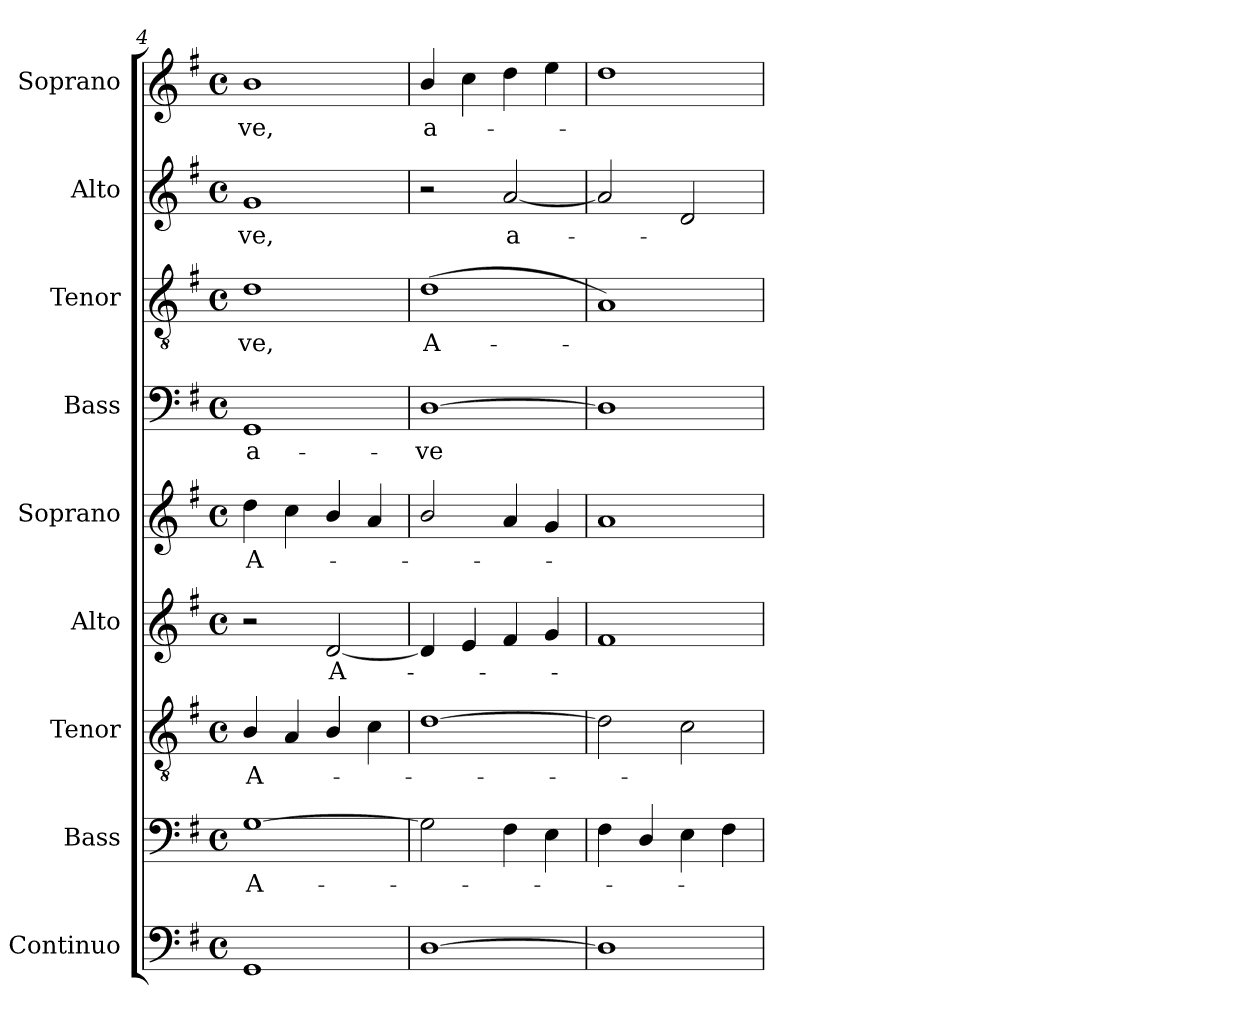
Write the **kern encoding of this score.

**kern	**kern	**text	**kern	**text	**kern	**text	**kern	**text	**kern	**text	**kern	**text	**kern	**text	**kern	**text
*part9	*part8	*part8	*part7	*part7	*part6	*part6	*part5	*part5	*part4	*part4	*part3	*part3	*part2	*part2	*part1	*part1
*staff9	*staff8	*staff8	*staff7	*staff7	*staff6	*staff6	*staff5	*staff5	*staff4	*staff4	*staff3	*staff3	*staff2	*staff2	*staff1	*staff1
*I"Continuo	*I"Bass	*	*I"Tenor	*	*I"Alto	*	*I"Soprano	*	*I"Bass	*	*I"Tenor	*	*I"Alto	*	*I"Soprano	*
*I'Cont.	*I'B.	*	*I'T.	*	*I'A.	*	*I'S.	*	*I'B.	*	*I'T.	*	*I'A.	*	*I'S.	*
*clefF4	*clefF4	*	*clefGv2	*	*clefG2	*	*clefG2	*	*clefF4	*	*clefGv2	*	*clefG2	*	*clefG2	*
*	*	*	*ITrd7c12	*	*	*	*	*	*	*	*ITrd7c12	*	*	*	*	*
*k[f#]	*k[f#]	*	*k[f#]	*	*k[f#]	*	*k[f#]	*	*k[f#]	*	*k[f#]	*	*k[f#]	*	*k[f#]	*
*G:	*G:	*	*G:	*	*G:	*	*G:	*	*G:	*	*G:	*	*G:	*	*G:	*
*M4/4	*M4/4	*	*M4/4	*	*M4/4	*	*M4/4	*	*M4/4	*	*M4/4	*	*M4/4	*	*M4/4	*
*met(c)	*met(c)	*	*met(c)	*	*met(c)	*	*met(c)	*	*met(c)	*	*met(c)	*	*met(c)	*	*met(c)	*
=4	=4	=4	=4	=4	=4	=4	=4	=4	=4	=4	=4	=4	=4	=4	=4	=4
!	!	!LO:LY:b:color=#000000	!	!	!	!	!	!	!	!	!	!	!	!	!	!
!	!	!	!	!LO:LY:b:color=#000000	!	!	!	!	!	!	!	!	!	!	!	!
!	!	!	!	!	!	!	!	!LO:LY:b:color=#000000	!	!	!	!	!	!	!	!
!	!	!	!	!	!	!	!	!	!	!LO:LY:b:color=#000000	!	!	!	!	!	!
!	!	!	!	!	!	!	!	!	!	!	!	!LO:LY:b:color=#000000	!	!	!	!
!	!	!	!	!	!	!	!	!	!	!	!	!	!	!LO:LY:b:color=#000000	!	!
!	!	!	!	!	!	!	!	!	!	!	!	!	!	!	!	!LO:LY:b:color=#000000
1GGi	[1Gi	A-	4BBi/	A-	2r	.	4ddi\	A-	1GGi	a-	1Di	-ve,	1gi	-ve,	1bi	-ve,
.	.	.	4AAi/	.	.	.	4cci\	.	.	.	.	.	.	.	.	.
!	!	!	!	!	!	!LO:LY:b:color=#000000	!	!	!	!	!	!	!	!	!	!
.	.	.	4BBi/	.	[2di/	A-	4bi/	.	.	.	.	.	.	.	.	.
.	.	.	4Ci\	.	.	.	4ai/	.	.	.	.	.	.	.	.	.
=5	=5	=5	=5	=5	=5	=5	=5	=5	=5	=5	=5	=5	=5	=5	=5	=5
!	!	!	!	!	!	!	!	!	!	!LO:LY:b:color=#000000	!	!	!	!	!	!
!	!	!	!	!	!	!	!	!	!	!	!	!LO:LY:b:color=#000000	!	!	!	!
!	!	!	!	!	!	!	!	!	!	!	!	!	!	!	!	!LO:LY:b:color=#000000
[1Di	2Gi\]	.	[1Di	.	4di/]	.	2bi/	.	[1Di	-ve	(1Di	A-	2r	.	4bi/	a-
.	.	.	.	.	4ei/	.	.	.	.	.	.	.	.	.	4cci\	.
!	!	!	!	!	!	!	!	!	!	!	!	!	!	!LO:LY:b:color=#000000	!	!
.	4F#i\	.	.	.	4f#i/	.	4ai/	.	.	.	.	.	[2ai/	a-	4ddi\	.
.	4Ei\	.	.	.	4gi/	.	4gi/	.	.	.	.	.	.	.	4eei\	.
=6	=6	=6	=6	=6	=6	=6	=6	=6	=6	=6	=6	=6	=6	=6	=6	=6
1Di]	4F#i\	.	2Di\]	.	1f#i	.	1ai	.	1Di]	.	1AAi)	.	2ai/]	.	1ddi	.
.	4Di/	.	.	.	.	.	.	.	.	.	.	.	.	.	.	.
.	4Ei\	.	2Ci\	.	.	.	.	.	.	.	.	.	2di/	.	.	.
.	4F#i\	.	.	.	.	.	.	.	.	.	.	.	.	.	.	.
=	=	=	=	=	=	=	=	=	=	=	=	=	=	=	=	=
*-	*-	*-	*-	*-	*-	*-	*-	*-	*-	*-	*-	*-	*-	*-	*-	*-
